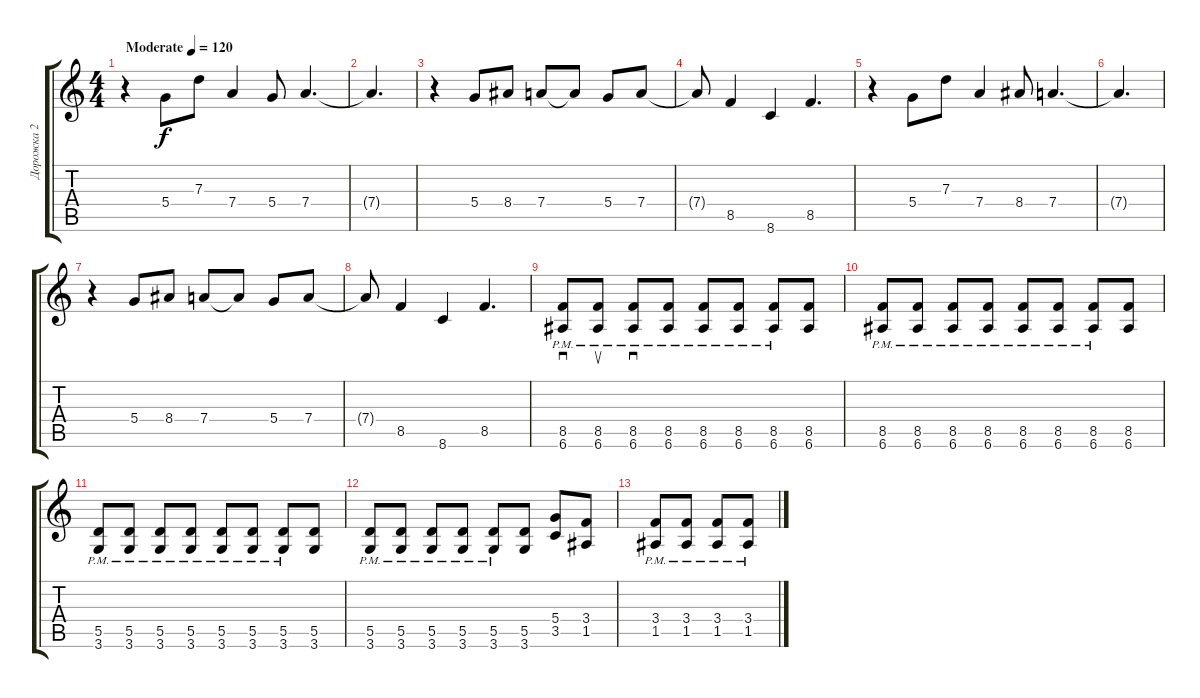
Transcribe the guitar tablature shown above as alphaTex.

\track ("Дорожка 2" "Дорожка 2") {instrument overdrivenguitar}
\staff {score tabs}
\tuning (E4 B3 G3 D3 A2 E2) {hide}
\ts (4 4)
\tempo (120 "Moderate")
\clef g2
\ks c
r.4{dy f instrument overdrivenguitar} 5.4.8 7.3.8 7.4.4 5.4.8 7.4.4{d} |
7.4{t}.4{d} |
r.4 5.4.8 8.4.8 7.4.8 7.4{t}.8 5.4.8 7.4.8 |
7.4{t}.8 8.5.4 8.6.4 8.5.4{d} |
r.4 5.4.8 7.3.8 7.4.4 8.4.8 7.4.4{d} |
7.4{t}.4{d} |
r.4 5.4.8 8.4.8 7.4.8 7.4{t}.8 5.4.8 7.4.8 |
7.4{t}.8 8.5.4 8.6.4 8.5.4{d} |
(8.5 6.6{pm}).8{sd} (8.5 6.6{pm}).8{su} (8.5 6.6{pm}).8{sd} (8.5 6.6{pm}).8 (8.5 6.6{pm}).8 (8.5 6.6{pm}).8 (8.5 6.6{pm}).8 (8.5 6.6).8 |
(8.5 6.6{pm}).8 (8.5 6.6{pm}).8 (8.5 6.6{pm}).8 (8.5 6.6{pm}).8 (8.5 6.6{pm}).8 (8.5 6.6{pm}).8 (8.5 6.6{pm}).8 (8.5 6.6).8 |
(5.5{pm} 3.6).8 (5.5{pm} 3.6).8 (5.5{pm} 3.6).8 (5.5{pm} 3.6).8 (5.5{pm} 3.6).8 (5.5 3.6{pm}).8 (5.5 3.6{pm}).8 (5.5 3.6).8 |
(5.5{pm} 3.6{pm}).8 (5.5{pm} 3.6{pm}).8 (5.5{pm} 3.6{pm}).8 (5.5{pm} 3.6{pm}).8 (5.5{pm} 3.6{pm}).8 (5.5 3.6).8 (5.4 3.5).8 (3.4 1.5).8 |
(3.4{pm} 1.5{pm}).8 (3.4{pm} 1.5{pm}).8 (3.4{pm} 1.5{pm}).8 (3.4{pm} 1.5{pm}).8
